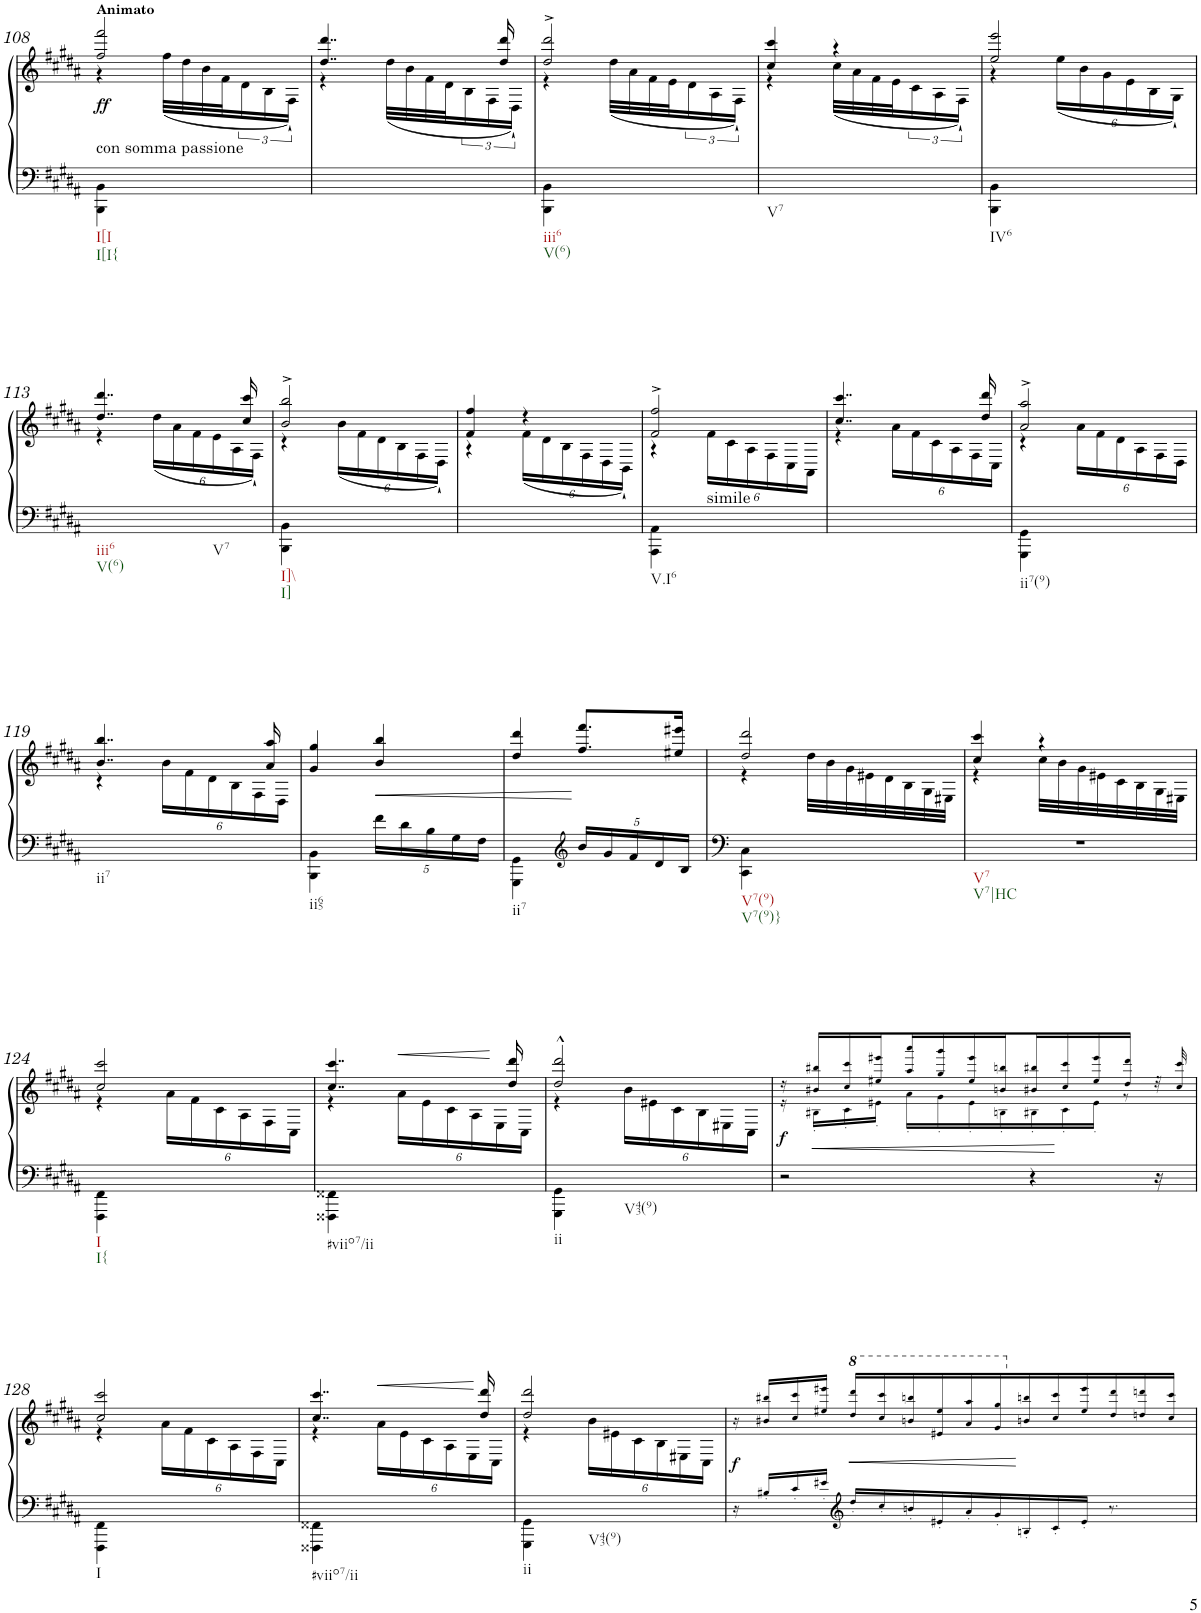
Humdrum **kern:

**kern	**kern	**dynam
*part1	*part1	*part1
*staff2	*staff1	*staff1/2
*I"Piano	*	*
*I'Pno.	*	*
!!LO:PB:g=z
*clefG2	*clefG2	*
*k[f#c#g#d#a#]	*k[f#c#g#d#a#]	*
*M2/4	*M2/4	*
=108	=108	=108
*	*^	*
!	!LO:TX:a:B:t=Animato	!	!
!LO:TX:a:t=con somma passione	!	!	!
!LO:TX:b:t=I[I	!	!	!
!LO:TX:b:t=I[I{	!	!	!
!	!	!	!LO:DY:b
4BBB\ 4BB\	2ff#/ 2fff#/	4r	ff
4ryy	.	(32ff#\LLL	.
.	.	32dd#\	.
.	.	32b\	.
.	.	32f#\J	.
.	.	24d#\	.
.	.	24B\	.
.	.	24F#`\JJ)	.
=109	=109	=109	=109
2ryy	4..dd#/ 4..ddd#/	4r	.
.	.	(32dd#\LLL	.
.	.	32b\	.
.	.	32f#\	.
.	.	32d#\J	.
.	.	24B\	.
.	.	24F#\	.
.	16dd#/ 16ddd#/	.	.
.	.	24D#`\JJ)	.
=110	=110	=110	=110
!LO:TX:b:t=iii6	!	!	!
!LO:TX:b:t=V(6)	!	!	!
4BBB\ 4BB\	2dd#/^ 2ddd#/^	4r	.
4ryy	.	(32dd#\LLL	.
.	.	32a#\	.
.	.	32f#\	.
.	.	32e\J	.
.	.	24d#\	.
.	.	24A#\	.
.	.	24F#`\JJ)	.
=111	=111	=111	=111
!LO:TX:b:t=V7	!	!	!
2ryy	4cc#/ 4ccc#/	4r	.
.	4r	(32cc#\LLL	.
.	.	32a#\	.
.	.	32f#\	.
.	.	32e\J	.
.	.	24c#\	.
.	.	24A#\	.
.	.	24F#`\JJ)	.
=112	=112	=112	=112
!LO:TX:b:t=IV6	!	!	!
4BBB\ 4BB\	2ee/ 2eee/	4r	.
*	*	*Xbrackettup	*
4ryy	.	(24ee\LL	.
.	.	24b\	.
.	.	24g#\	.
.	.	24e\	.
.	.	24B\	.
.	.	24G#`\JJ)	.
!!LO:LB:g=z	!!
=113	=113	=113	=113
!LO:TX:b:t=iii6	!	!	!
!LO:TX:b:t=V(6)	!	!	!
!LO:TX:b:t=V7	!	!	!
2ryy	4..dd#/ 4..ddd#/	4r	.
.	.	(24dd#\LL	.
.	.	24a#\	.
.	.	24f#\	.
.	.	24e\	.
.	.	24A#\	.
.	16cc#/ 16ccc#/	.	.
.	.	24F#`\JJ)	.
=114	=114	=114	=114
!LO:TX:b:t=I]\\	!	!	!
!LO:TX:b:t=I]	!	!	!
4BBB\ 4BB\	2b/^ 2bb/^	4r	.
4ryy	.	(24b\LL	.
.	.	24f#\	.
.	.	24d#\	.
.	.	24B\	.
.	.	24F#\	.
.	.	24D#`\JJ)	.
=115	=115	=115	=115
2ryy	4f#/ 4ff#/	4r	.
.	4r	(24f#\LL	.
.	.	24d#\	.
.	.	24B\	.
.	.	24F#\	.
.	.	24D#\	.
.	.	24BB`\JJ)	.
=116	=116	=116	=116
!LO:TX:b:t=V.I6	!	!	!
4AAA#\ 4AA#\	2f#/^ 2ff#/^	4r	.
!	!	!LO:TX:b:t=simile	!
4ryy	.	24f#\LL	.
.	.	24c#\	.
.	.	24A#\	.
.	.	24F#\	.
.	.	24C#\	.
.	.	24AA#\JJ	.
=117	=117	=117	=117
2ryy	4..cc#/ 4..ccc#/	4r	.
.	.	24a#\LL	.
.	.	24f#\	.
.	.	24c#\	.
.	.	24A#\	.
.	.	24F#\	.
.	16dd#/ 16ddd#/	.	.
.	.	24C#\JJ	.
=118	=118	=118	=118
!LO:TX:b:t=ii7(9)	!	!	!
4GGG#\ 4GG#\	2a#/^ 2aa#/^	4r	.
4ryy	.	24a#\LL	.
.	.	24f#\	.
.	.	24d#\	.
.	.	24A#\	.
.	.	24F#\	.
.	.	24D#\JJ	.
!!LO:LB:g=z	!!
=119	=119	=119	=119
!LO:TX:b:t=ii7	!	!	!
2ryy	4..b/ 4..bb/	4r	.
.	.	24b\LL	.
.	.	24f#\	.
.	.	24d#\	.
.	.	24B\	.
.	.	24F#\	.
.	16a#/ 16aa#/	.	.
.	.	24D#\JJ	.
=120	=120	=120	=120
!LO:TX:b:t=ii65	!	!	!
*	*v	*v	*
4BBB\ 4BB\	4g#/ 4gg#/	.
*Xbrackettup	*	*
!	!	!LO:HP:b
20f#\LL	4b/ 4bb/	<
20d#\	.	.
20B\	.	.
20G#\	.	.
20F#\JJ	.	.
=121	=121	=121
!LO:TX:b:t=ii7	!	!
4GGG#\ 4GG#\	4dd#/ 4ddd#/	.
*clefG2	*	*
20b/LL	8.ff#/ 8.fff#/L	[
20g#/	.	.
20f#/	.	.
20d#/	.	.
.	16ee#X/ 16eee#X/Jk	.
20B/JJ	.	.
=122	=122	=122
*	*^	*
!LO:TX:b:t=V7(9)	!	!	!
!LO:TX:b:t=V7(9)}	!	!	!
4CC#\ 4C#\	2dd#/ 2ddd#/	4r	.
4ryy	.	32dd#\LLL	.
.	.	32b\	.
.	.	32g#\	.
.	.	32e#X\	.
.	.	32d#\	.
.	.	32B\	.
.	.	32G#\	.
.	.	32E#X\JJJ	.
=123	=123	=123	=123
!LO:TX:b:t=V7	!	!	!
!LO:TX:b:t=V7|HC	!	!	!
2r	4cc#/ 4ccc#/	4r	.
.	4r	32cc#\LLL	.
.	.	32b\	.
.	.	32g#\	.
.	.	32e#X\	.
.	.	32c#\	.
.	.	32B\	.
.	.	32G#\	.
.	.	32E#X\JJJ	.
!!LO:LB:g=z	!!
=124	=124	=124	=124
!LO:TX:b:t=I	!	!	!
!LO:TX:b:t=I{	!	!	!
4FFF#\ 4FF#\	2cc#/ 2ccc#/	4r	.
4ryy	.	24a#\LL	.
.	.	24f#\	.
.	.	24c#\	.
.	.	24A#\	.
.	.	24F#\	.
.	.	24C#\JJ	.
=125	=125	=125	=125
!LO:TX:b:t=#viio7/ii	!	!	!
4FFF##X\ 4FF##X\	4..cc#/ 4..ccc#/	4r	.
!	!	!	!LO:HP:b
4ryy	.	24a#\LL	<
.	.	24e\	.
.	.	24c#\	.
.	.	24A#\	.
.	.	24E\	[
.	16dd#/ 16ddd#/	.	.
.	.	24C#\JJ	.
=126	=126	=126	=126
!LO:TX:b:t=ii	!	!	!
4GGG#\ 4GG#\	2dd#/^^ 2ddd#/^^	4r	.
!LO:TX:b:t=V43(9)	!	!	!
4ryy	.	24b\LL	.
.	.	24e#X\	.
.	.	24c#\	.
.	.	24B\	.
.	.	24E#X\	.
.	.	24C#\JJ	.
=127	=127	=127	=127
!	!	!	!LO:DY:b
2r	16r	16r	f
!	!	!	!LO:HP:b
.	16b#X!/ 16bb#X!/LL	16B#X'!\LL	<
.	16cc#!/ 16ccc#!/	16c#'!\	.
.	16ee#X!/ 16eee#X!/J	16e#X'!\JJ	.
.	16aa#!/ 16aaa#!/L	16a#'!\LL	.
.	16gg#!/ 16ggg#!/	16g#'!\	.
.	16ee#!/ 16eee#!/	16e#'!\	.
.	16bn!/ 16bbn!/J	16Bn'!\	.
4r	16b#X!/ 16bb#X!/L	16B#X'!\	.
.	16cc#!/ 16ccc#!/	16c#'!\	[
.	16ee#!/ 16eee#!/	16e#'!\JJ	.
.	16dd#!/ 16ddd#!/JJ	8r	.
16r	32r	.	.
.	32cc#!/ 32ccc#!/	.	.
!!LO:LB:g=z	!!
=128	=128	=128	=128
!LO:TX:b:t=I	!	!	!
4FFF#\ 4FF#\	2cc#/ 2ccc#/	4r	.
4ryy	.	24a#\LL	.
.	.	24f#\	.
.	.	24c#\	.
.	.	24A#\	.
.	.	24F#\	.
.	.	24C#\JJ	.
=129	=129	=129	=129
!LO:TX:b:t=#viio7/ii	!	!	!
4FFF##X\ 4FF##X\	4..cc#/ 4..ccc#/	4r	.
!	!	!	!LO:HP:b
4ryy	.	24a#\LL	<
.	.	24e\	.
.	.	24c#\	.
.	.	24A#\	.
.	.	24E\	.
.	16dd#/ 16ddd#/	.	.
.	.	24C#\JJ	.
=130	=130	=130	=130
!LO:TX:b:t=ii	!	!	!
4GGG#\ 4GG#\	2dd#/ 2ddd#/	4r	.
!LO:TX:b:t=V43(9)	!	!	!
4ryy	.	24b\LL	.
.	.	24e#X\	.
.	.	24c#\	.
.	.	24B\	.
.	.	24E#X\	.
.	.	24C#\JJ	.
=131	=131	=131	=131
!	!	!	!LO:DY:b
*	*v	*v	*
16r	16r	f
16B#X'!/LL	16b#X!/ 16bb#X!/LL	.
16c#'!/	16cc#!/ 16ccc#!/	.
16e#X'!/JJ	16ee#X!/ 16eee#X!/JJ	.
*clefG2	*	*
*	*8va	*
16dd#'!/LL	16ddd#!/ 16dddd#!/LL	.
16cc#'!/	16ccc#!/ 16cccc#!/	.
16bn'!/	16bbn!/ 16bbbn!/	.
16e#X'!/	16ee#X!/ 16eee#!/	.
16a#'!/	16aa#!/ 16aaa#!/	.
16g#'!/	16gg#!/ 16ggg#!/	.
*	*X8va	*
16Bn'!/	16bn!/ 16bbn!/	[
16c#'!/	16cc#!/ 16ccc#!/	.
16e#'!/JJ	16ee#!/ 16eee#!/	.
8.r	16dd#!/ 16ddd#!/	.
.	16ddn!/ 16dddn!/	.
.	16cc#!/ 16ccc#!/JJ	.
=	=	=
*-	*-	*-
